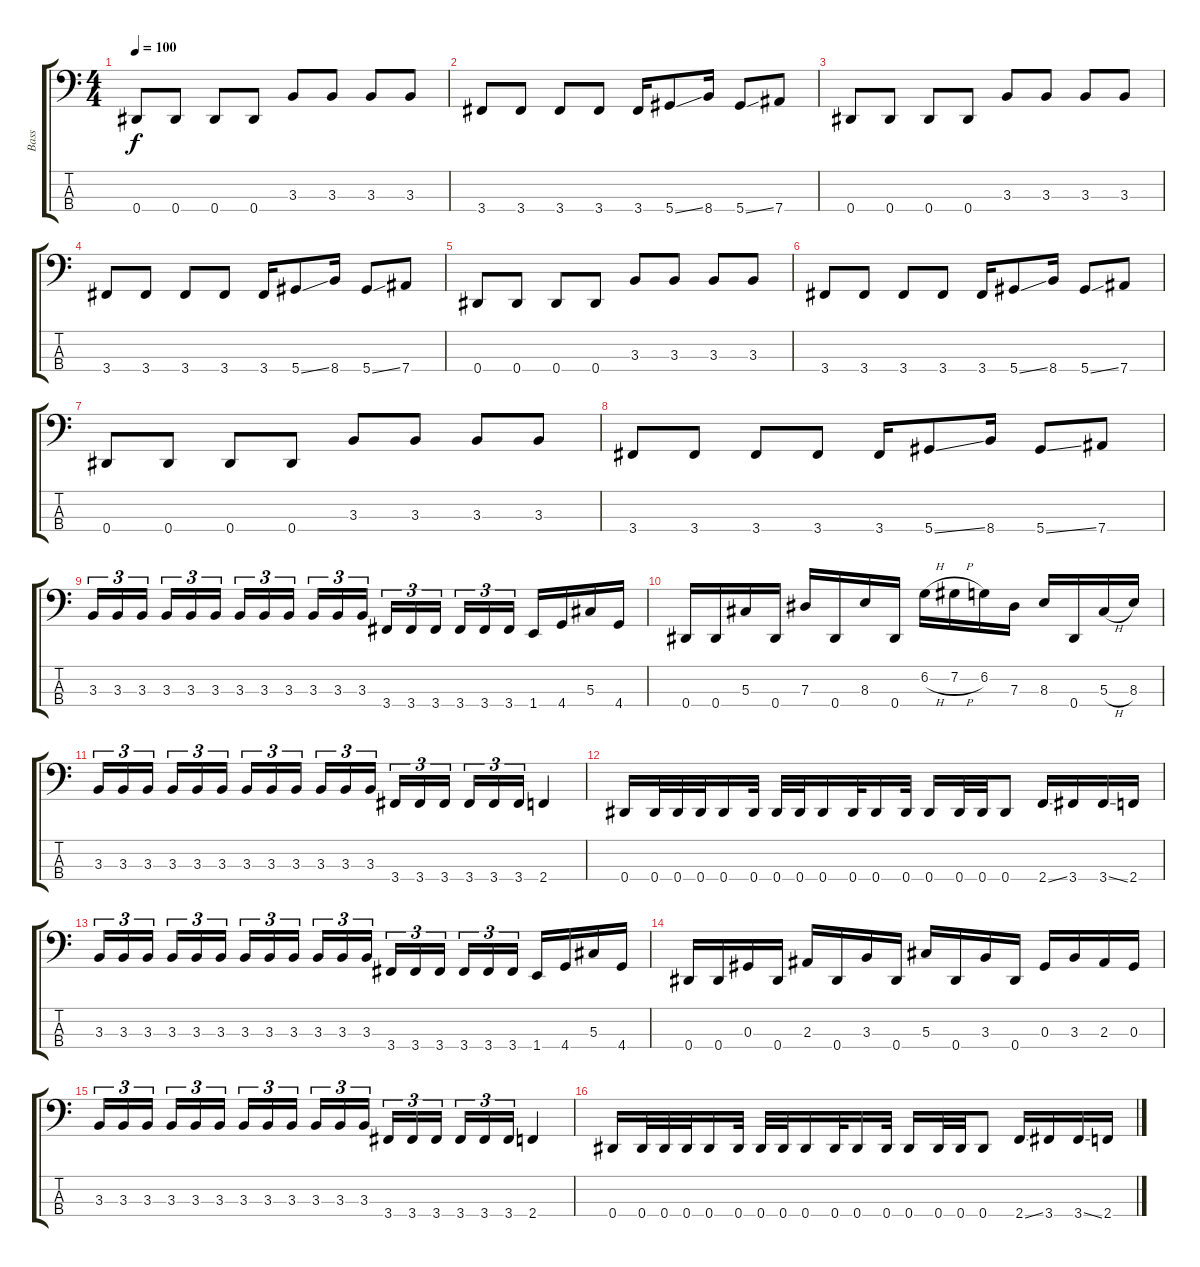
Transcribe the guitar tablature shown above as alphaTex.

\track ("Bass" "Bass") {instrument electricbasspick}
\staff {score tabs}
\tuning (Gb2 Db2 Ab1 Eb1) {hide}
\ts (4 4)
\tempo 100
\clef f4
\ks c
0.4.8{dy f instrument electricbasspick} 0.4.8 0.4.8 0.4.8 3.3.8 3.3.8 3.3.8 3.3.8 |
3.4.8 3.4.8 3.4.8 3.4.8 3.4.16 5.4{ss}.8 8.4.16 5.4{ss}.8 7.4.8 |
0.4.8 0.4.8 0.4.8 0.4.8 3.3.8 3.3.8 3.3.8 3.3.8 |
3.4.8 3.4.8 3.4.8 3.4.8 3.4.16 5.4{ss}.8 8.4.16 5.4{ss}.8 7.4.8 |
0.4.8 0.4.8 0.4.8 0.4.8 3.3.8 3.3.8 3.3.8 3.3.8 |
3.4.8 3.4.8 3.4.8 3.4.8 3.4.16 5.4{ss}.8 8.4.16 5.4{ss}.8 7.4.8 |
0.4.8 0.4.8 0.4.8 0.4.8 3.3.8 3.3.8 3.3.8 3.3.8 |
3.4.8 3.4.8 3.4.8 3.4.8 3.4.16 5.4{ss}.8 8.4.16 5.4{ss}.8 7.4.8 |
3.3.16{tu (3 2)} 3.3.16{tu (3 2)} 3.3.16{tu (3 2)} 3.3.16{tu (3 2)} 3.3.16{tu (3 2)} 3.3.16{tu (3 2)} 3.3.16{tu (3 2)} 3.3.16{tu (3 2)} 3.3.16{tu (3 2)} 3.3.16{tu (3 2)} 3.3.16{tu (3 2)} 3.3.16{tu (3 2)} 3.4.16{tu (3 2)} 3.4.16{tu (3 2)} 3.4.16{tu (3 2)} 3.4.16{tu (3 2)} 3.4.16{tu (3 2)} 3.4.16{tu (3 2)} 1.4.16 4.4.16 5.3.16 4.4.16 |
0.4.16 0.4.16 5.3.16 0.4.16 7.3.16 0.4.16 8.3.16 0.4.16 6.2{h}.16 7.2{h}.16 6.2.16 7.3.16 8.3.16 0.4.16 5.3{h}.16 8.3.16 |
3.3.16{tu (3 2)} 3.3.16{tu (3 2)} 3.3.16{tu (3 2)} 3.3.16{tu (3 2)} 3.3.16{tu (3 2)} 3.3.16{tu (3 2)} 3.3.16{tu (3 2)} 3.3.16{tu (3 2)} 3.3.16{tu (3 2)} 3.3.16{tu (3 2)} 3.3.16{tu (3 2)} 3.3.16{tu (3 2)} 3.4.16{tu (3 2)} 3.4.16{tu (3 2)} 3.4.16{tu (3 2)} 3.4.16{tu (3 2)} 3.4.16{tu (3 2)} 3.4.16{tu (3 2)} 2.4.4 |
0.4.16 0.4.32 0.4.32 0.4.32 0.4.16 0.4.32 0.4.32 0.4.32 0.4.16 0.4.32 0.4.16 0.4.32 0.4.16 0.4.32 0.4.32 0.4.8 2.4{ss}.16 3.4.16 3.4{ss}.16 2.4.16 |
3.3.16{tu (3 2)} 3.3.16{tu (3 2)} 3.3.16{tu (3 2)} 3.3.16{tu (3 2)} 3.3.16{tu (3 2)} 3.3.16{tu (3 2)} 3.3.16{tu (3 2)} 3.3.16{tu (3 2)} 3.3.16{tu (3 2)} 3.3.16{tu (3 2)} 3.3.16{tu (3 2)} 3.3.16{tu (3 2)} 3.4.16{tu (3 2)} 3.4.16{tu (3 2)} 3.4.16{tu (3 2)} 3.4.16{tu (3 2)} 3.4.16{tu (3 2)} 3.4.16{tu (3 2)} 1.4.16 4.4.16 5.3.16 4.4.16 |
0.4.16 0.4.16 0.3.16 0.4.16 2.3.16 0.4.16 3.3.16 0.4.16 5.3.16 0.4.16 3.3.16 0.4.16 0.3.16 3.3.16 2.3.16 0.3.16 |
3.3.16{tu (3 2)} 3.3.16{tu (3 2)} 3.3.16{tu (3 2)} 3.3.16{tu (3 2)} 3.3.16{tu (3 2)} 3.3.16{tu (3 2)} 3.3.16{tu (3 2)} 3.3.16{tu (3 2)} 3.3.16{tu (3 2)} 3.3.16{tu (3 2)} 3.3.16{tu (3 2)} 3.3.16{tu (3 2)} 3.4.16{tu (3 2)} 3.4.16{tu (3 2)} 3.4.16{tu (3 2)} 3.4.16{tu (3 2)} 3.4.16{tu (3 2)} 3.4.16{tu (3 2)} 2.4.4 |
0.4.16 0.4.32 0.4.32 0.4.32 0.4.16 0.4.32 0.4.32 0.4.32 0.4.16 0.4.32 0.4.16 0.4.32 0.4.16 0.4.32 0.4.32 0.4.8 2.4{ss}.16 3.4.16 3.4{ss}.16 2.4.16
